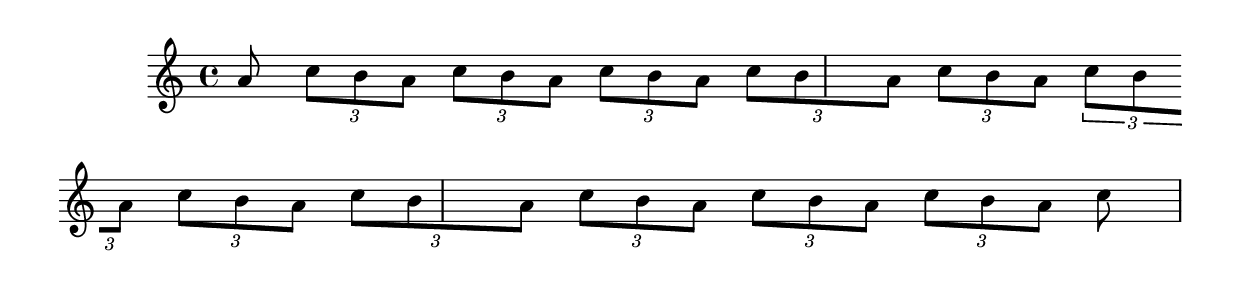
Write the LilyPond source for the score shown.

%% DO NOT EDIT this file manually; it is automatically
%% generated from LSR http://lsr.dsi.unimi.it
%% Make any changes in LSR itself, or in Documentation/snippets/new/ ,
%% and then run scripts/auxiliar/makelsr.py
%%
%% This file is in the public domain.
\version "2.14.0"

\header {
  lsrtags = "rhythms"

%% Translation of GIT committish: 59caa3adce63114ca7972d18f95d4aadc528ec3d
 doctitlees = "Permitir saltos de línea dentro de grupos especiales con barra"
 texidoces = "
Este ejemplo artificial muestra cómo se pueden permitir tanto los
saltos de línea manuales como los automáticos dentro de un grupo de
valoración especial unido por una barra.  Observe que estos grupos
sincopados se deben barrar manualmente.

"


%% Translation of GIT committish: 0a868be38a775ecb1ef935b079000cebbc64de40
  texidocde = "
Dieses künstliche Beispiel zeigt, wie sowohl automatische als auch
manuelle Zeilenumbrüche innerhalb einer N-tole mit Balken erlaubt
werden können.  Diese unregelmäßige Bebalkung muss allerdings manuell
gesetzt werden.

"
  doctitlede = "Zeilenumbrüche bei N-tolen mit Balken erlauben"



%% Translation of GIT committish: 4da4307e396243a5a3bc33a0c2753acac92cb685
  texidocfr = "
Cet exemple peu académique démontre comment il est possible d'insérer un saut
de ligne dans un nolet portant une ligature.  Ces ligatures doivent toutefois
être explicites.

"
  doctitlefr = "Saut de ligne au milieu d'un nolet avec ligature"

  texidoc = "
This artificial example shows how both manual and automatic line breaks
may be permitted to within a beamed tuplet. Note that such off-beat
tuplets have to be beamed manually.

"
  doctitle = "Permitting line breaks within beamed tuplets"
} % begin verbatim

\layout {
  \context {
    \Voice
    % Permit line breaks within tuplets
    \remove "Forbid_line_break_engraver"
    % Allow beams to be broken at line breaks
    \override Beam #'breakable = ##t
  }
}
\relative c'' {
  a8
  \repeat unfold 5 { \times 2/3 { c[ b a] } }
  % Insert a manual line break within a tuplet
  \times 2/3 { c[ b \bar "" \break a] }
  \repeat unfold 5 { \times 2/3 { c[ b a] } }
  c8
}

